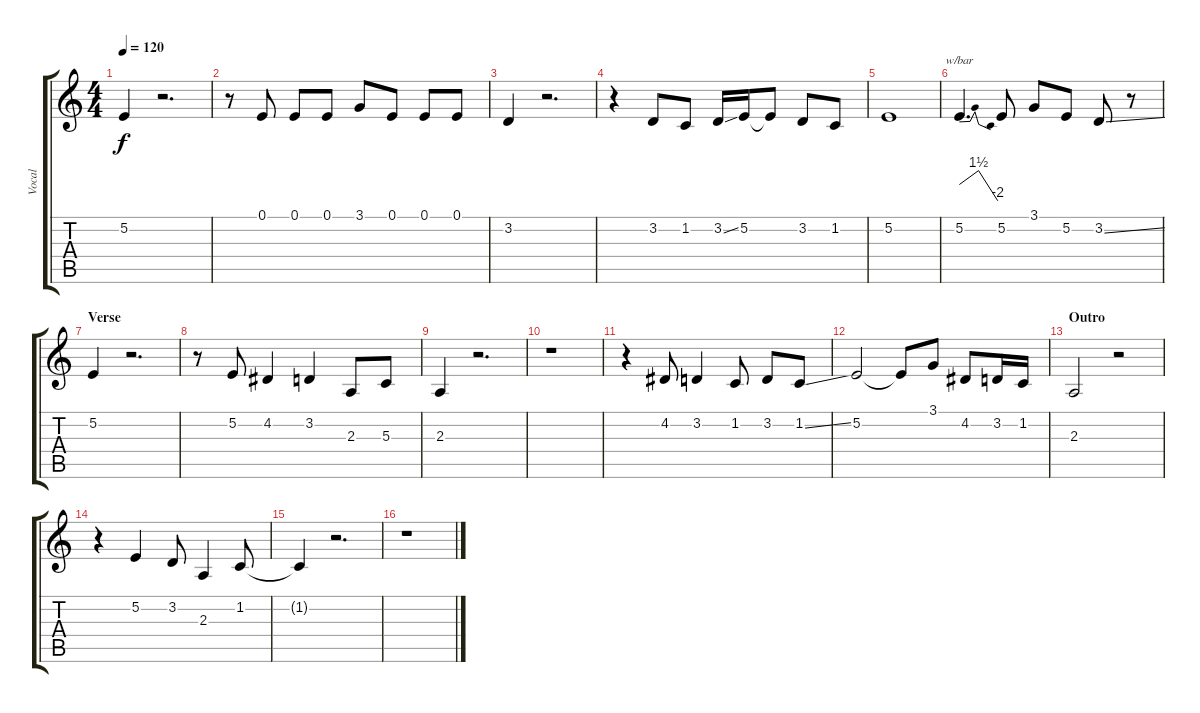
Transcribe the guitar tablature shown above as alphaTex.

\track ("Vocal" "Vocal") {instrument trumpet}
\staff {score tabs}
\tuning (E4 B3 G3 D3 A2 E2) {hide}
\ts (4 4)
\tempo 120
\clef g2
\ks c
5.2{t}.4{dy f} r.2{d} |
r.8 0.1.8 0.1.8 0.1.8 3.1.8 0.1.8 0.1.8 0.1.8 |
3.2.4 r.2{d} |
r.4 3.2.8 1.2.8 3.2{ss}.16 5.2.16 5.2{t}.8 3.2.8 1.2.8 |
5.2.1 |
5.2.4{d tbe (dip default 0 0 15 6 60 -8)} 5.2.8 3.1.8 5.2.8 3.2{ss}.8 r.8 |
\section ("" "Verse")
5.2.4 r.2{d} |
r.8 5.2.8 4.2.4 3.2.4 2.3.8 5.3.8 |
2.3.4 r.2{d} |
r.1 |
r.4 4.2.8 3.2.4 1.2.8 3.2.8 1.2{ss}.8 |
5.2.2 5.2{t}.8 3.1.8 4.2.8 3.2.16 1.2.16 |
\section ("" "Outro")
2.3.2 r.2 |
r.4 5.2.4 3.2.8 2.3.4 1.2.8 |
1.2{t}.4 r.2{d} |
r.1
